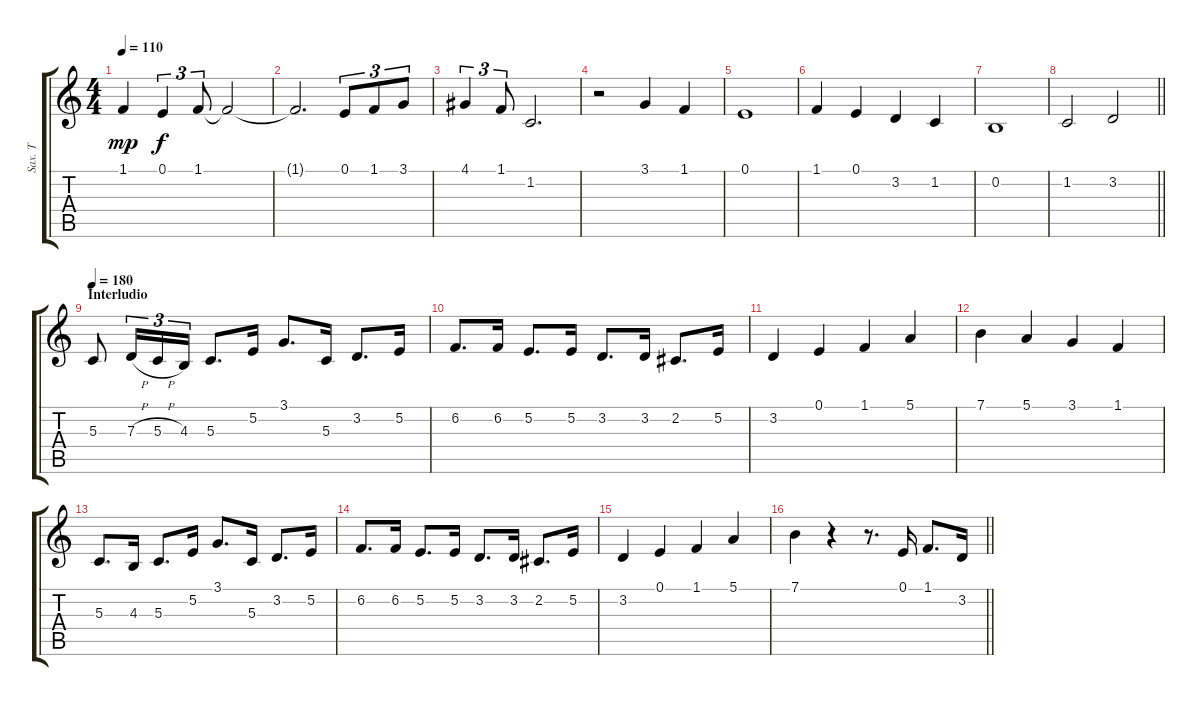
\track ("Sax. T" "Sax. T") {instrument tenorsax}
\staff {score tabs}
\tuning (E4 B3 G3 D3 A2 E2) {hide}
\ts (4 4)
\tempo 110
\clef g2
\ks c
1.1.4{dy mp} 0.1.4{tu (3 2) dy f} 1.1.8{tu (3 2)} 1.1{t}.2 |
1.1{t}.2{d} 0.1.8{tu (3 2)} 1.1.8{tu (3 2)} 3.1.8{tu (3 2)} |
4.1.4{tu (3 2)} 1.1.8{tu (3 2)} 1.2.2{d} |
r.2 3.1.4 1.1.4 |
0.1.1 |
1.1.4 0.1.4 3.2.4 1.2.4 |
0.2.1 |
\barLineRight lightlight
1.2.2 3.2.2 |
\section ("" "Interludio")
\tempo 180
5.3.8 7.3{h}.16{tu (3 2)} 5.3{h}.16{tu (3 2)} 4.3.16{tu (3 2)} 5.3.8{d} 5.2.16 3.1.8{d} 5.3.16 3.2.8{d} 5.2.16 |
6.2.8{d} 6.2.16 5.2.8{d} 5.2.16 3.2.8{d} 3.2.16 2.2.8{d} 5.2.16 |
3.2.4 0.1.4 1.1.4 5.1.4 |
7.1.4 5.1.4 3.1.4 1.1.4 |
5.3.8{d} 4.3.16 5.3.8{d} 5.2.16 3.1.8{d} 5.3.16 3.2.8{d} 5.2.16 |
6.2.8{d} 6.2.16 5.2.8{d} 5.2.16 3.2.8{d} 3.2.16 2.2.8{d} 5.2.16 |
3.2.4 0.1.4 1.1.4 5.1.4 |
\barLineRight lightlight
7.1.4 r.4 r.8{d} 0.1.16 1.1.8{d} 3.2.16
